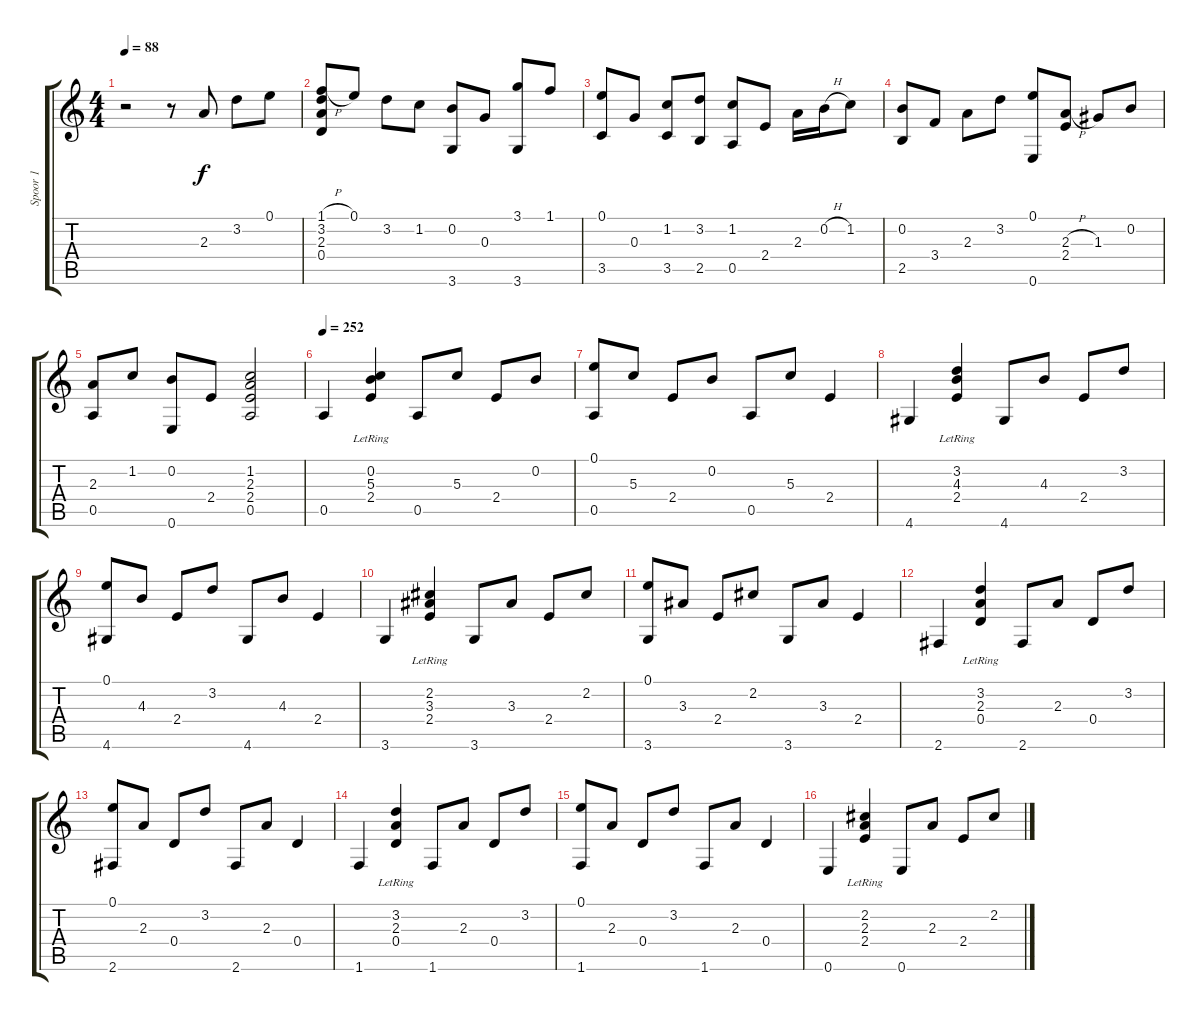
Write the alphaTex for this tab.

\track ("Spoor 1" "Spoor 1") {instrument acousticguitarnylon}
\staff {score tabs}
\tuning (E4 B3 G3 D3 A2 E2) {hide}
\ts (4 4)
\tempo 88
\clef g2
\ks c
r.2{dy f instrument acousticguitarnylon} r.8 2.3.8 3.2.8 0.1.8 |
(1.1{h} 3.2 2.3 0.4).8 0.1.8 3.2.8 1.2.8 (0.2 3.6).8 0.3.8 (3.1 3.6).8 1.1.8 |
(0.1 3.5).8 0.3.8 (1.2 3.5).8 (3.2 2.5).8 (1.2 0.5).8 2.4.8 2.3.16 0.2{h}.16 1.2.8 |
(0.2 2.5).8 3.4.8 2.3.8 3.2.8 (0.1 0.6).8 (2.3{h} 2.4).8 1.3.8 0.2.8 |
(2.3 0.5).8 1.2.8 (0.2 0.6).8 2.4.8 (1.2 2.3 2.4 0.5).2 |
\tempo 252
0.5.4{instrument acousticguitarnylon} (0.2{lr} 5.3{lr} 2.4{lr}).4 0.5.8 5.3.8 2.4.8 0.2.8 |
(0.1 0.5).8 5.3.8 2.4.8 0.2.8 0.5.8 5.3.8 2.4.4 |
4.6.4 (3.2{lr} 4.3{lr} 2.4{lr}).4 4.6.8 4.3.8 2.4.8 3.2.8 |
(0.1 4.6).8 4.3.8 2.4.8 3.2.8 4.6.8 4.3.8 2.4.4 |
3.6.4 (2.2{lr} 3.3{lr} 2.4{lr}).4 3.6.8 3.3.8 2.4.8 2.2.8 |
(0.1 3.6).8 3.3.8 2.4.8 2.2.8 3.6.8 3.3.8 2.4.4 |
2.6.4 (3.2{lr} 2.3{lr} 0.4{lr}).4 2.6.8 2.3.8 0.4.8 3.2.8 |
(0.1 2.6).8 2.3.8 0.4.8 3.2.8 2.6.8 2.3.8 0.4.4 |
1.6.4 (3.2{lr} 2.3{lr} 0.4{lr}).4 1.6.8 2.3.8 0.4.8 3.2.8 |
(0.1 1.6).8 2.3.8 0.4.8 3.2.8 1.6.8 2.3.8 0.4.4 |
0.6.4 (2.2{lr} 2.3{lr} 2.4{lr}).4 0.6.8 2.3.8 2.4.8 2.2.8
